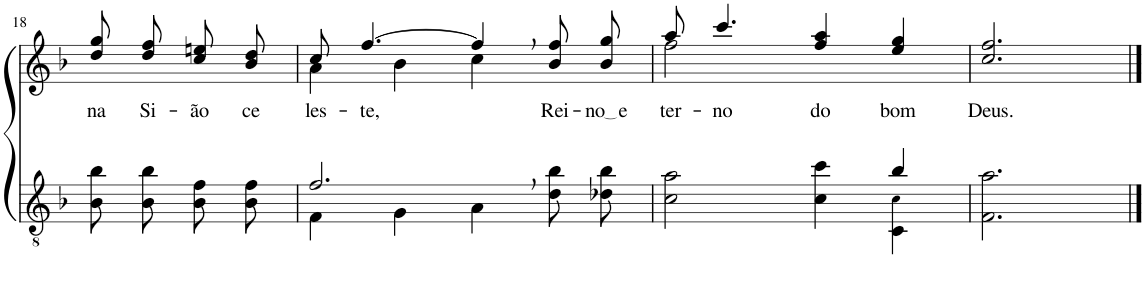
**kern	**kern	**text
*part2	*part1	*part1
*staff2	*staff1	*staff1
*I"Parte III e IV	*I"Parte I e II	*
!!LO:PB:g=z
*clefGv2	*clefG2	*
*Trd5c9	*Trd5c9	*
*k[b-]	*k[b-]	*
*M4/4	*M4/4	*
=18	=18	=18
!	!	!LO:LY:b
8B-\ 8b-\L	8dd\ 8gg\L	na
!	!	!LO:LY:b
8B-\ 8b-\J	8dd\ 8ff\J	Si-
!	!	!LO:LY:b
8B-\ 8f\L	8cc\ 8een\L	-ão
!	!	!LO:LY:b
8B-\ 8f\J	8b-\ 8dd\J	ce-
=19	=19	=19
*^	*^	*
!	!	!	!	!LO:LY:b
2.f,/	4F\	8cc/	4a\	-les-
!	!	!	!	!LO:LY:b
.	.	[4.ff/	.	-te,
.	4G\	.	4b-\	.
.	4A\	4ff,/]	4cc\	.
!	!	!	!	!LO:LY:b
4ryy	8d\ 8b-\L	8b-\ 8ff\L	4ryy	Rei-
!	!	!	!	!LO:LY:b
.	8d-X\ 8b-\J	8b-\ 8gg\J	.	no e
=20	=20	=20	=20	=20
!	!	!	!	!LO:LY:b
2c\ 2a\	2.ryy	8aa/	2ff\	-ter-
!	!	!	!	!LO:LY:b
.	.	4.ccc/	.	-no
!	!	!	!	!LO:LY:b
4c\ 4cc\	.	4ff/ 4aa/	2ryy	do
!	!	!	!	!LO:LY:b
4b-/	4C\ 4c!\	4ee/ 4gg/	.	bom
*	*	*v	*v	*
=21	=21	=21	=21
!	!	!	!LO:LY:b
*v	*v	*	*
2.F\ 2.a\	2.cc/ 2.ff/	Deus.
==	==	==
*-	*-	*-
